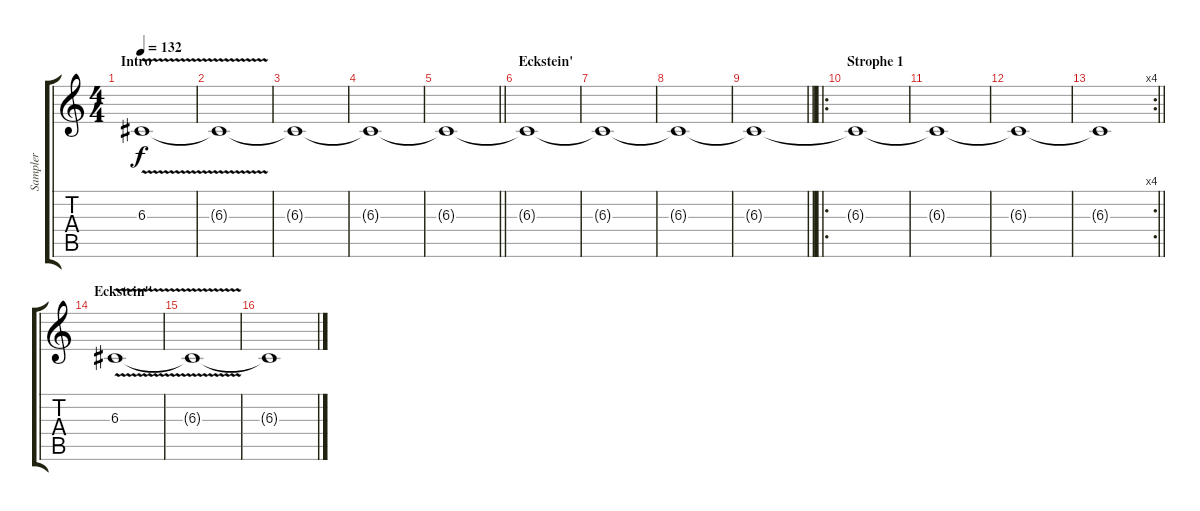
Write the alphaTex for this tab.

\track ("Sampler" "Sampler") {instrument pad8sweep}
\staff {score tabs}
\tuning (E4 B3 G3 D3 A2 E2) {hide}
\ts (4 4)
\section ("" "Intro")
\tempo 132
\clef g2
\ks c
6.3{v}.1{dy f instrument pad8sweep} |
6.3{t}.1 |
6.3{t}.1 |
6.3{t}.1 |
\barLineRight lightlight
6.3{t}.1 |
\section ("" "Eckstein'")
6.3{t}.1 |
6.3{t}.1 |
6.3{t}.1 |
\barLineRight lightlight
6.3{t}.1 |
\ro
\section ("" "Strophe 1")
6.3{t}.1 |
6.3{t}.1 |
6.3{t}.1 |
\rc 4
\barLineRight lightlight
6.3{t}.1 |
\section ("" "Eckstein''")
6.3{v}.1 |
6.3{t}.1 |
6.3{t}.1
